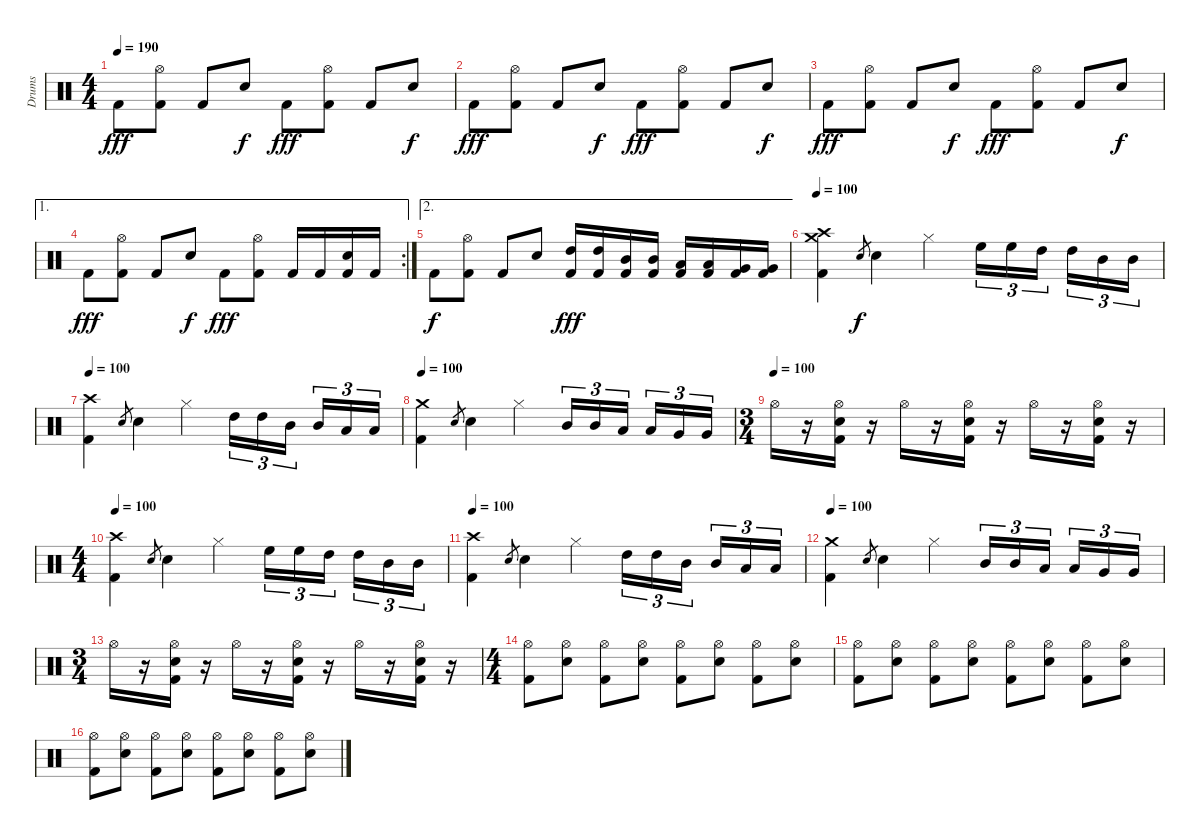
\track ("Drums" "Drums") {instrument percussion}
\staff {score}
\articulation defaults
\ts (4 4)
\tempo 190
\clef neutral
\ks c "Kick (hit) 2".8{dy fff}
("Hi-Hat (open)" "Kick (hit) 2").8 "Kick (hit) 2".8 "Snare (hit) 2".8{dy f} "Kick (hit) 2".8{dy fff} ("Hi-Hat (open)" "Kick (hit) 2").8 "Kick (hit) 2".8 "Snare (hit) 2".8{dy f} |
"Kick (hit) 2".8{dy fff} ("Hi-Hat (open)" "Kick (hit) 2").8 "Kick (hit) 2".8 "Snare (hit) 2".8{dy f} "Kick (hit) 2".8{dy fff} ("Hi-Hat (open)" "Kick (hit) 2").8 "Kick (hit) 2".8 "Snare (hit) 2".8{dy f} |
"Kick (hit) 2".8{dy fff} ("Hi-Hat (open)" "Kick (hit) 2").8 "Kick (hit) 2".8 "Snare (hit) 2".8{dy f} "Kick (hit) 2".8{dy fff} ("Hi-Hat (open)" "Kick (hit) 2").8 "Kick (hit) 2".8 "Snare (hit) 2".8{dy f} |
\ae 1
\rc 2 "Kick (hit) 2".8{dy fff}
("Hi-Hat (open)" "Kick (hit) 2").8 "Kick (hit) 2".8 "Snare (hit) 2".8{dy f} "Kick (hit) 2".8{dy fff} ("Hi-Hat (open)" "Kick (hit) 2").8 "Kick (hit) 2".16 "Kick (hit) 2".16 ("Snare (hit) 2" "Kick (hit) 2").16 "Kick (hit) 2".16 |
\ae 2 "Kick (hit) 2".8{dy f}
("Hi-Hat (open)" "Kick (hit) 2").8 "Kick (hit) 2".8 "Snare (hit) 2".8 ("High Tom (hit)" "Kick (hit) 2").16{dy fff} ("High Tom (hit)" "Kick (hit) 2").16 ("Mid Tom (hit)" "Kick (hit) 2").16 ("Mid Tom (hit)" "Kick (hit) 2").16 ("Low Tom (hit)" "Kick (hit) 2").16 ("Low Tom (hit)" "Kick (hit) 2").16 ("Very Low Tom (hit)" "Kick (hit) 2").16 ("Very Low Tom (hit)" "Kick (hit) 2").16 |
\tempo 100
("Crash high (hit)" "Crash medium (hit)" "Kick (hit) 2").4 "Electric Snare (hit)".8{gr dy f} "Snare (hit) 2".4 "Hi-Hat (closed)".4 "High Floor Tom (hit)".16{tu (3 2)} "High Floor Tom (hit)".16{tu (3 2)} "High Tom (hit)".16{tu (3 2)} "High Tom (hit)".16{tu (3 2)} "Mid Tom (hit)".16{tu (3 2)} "Mid Tom (hit)".16{tu (3 2)} |
\tempo 100
("Crash high (hit)" "Kick (hit) 2").4 "Electric Snare (hit)".8{gr} "Snare (hit) 2".4 "Hi-Hat (closed)".4 "High Tom (hit)".16{tu (3 2)} "High Tom (hit)".16{tu (3 2)} "Mid Tom (hit)".16{tu (3 2)} "Mid Tom (hit)".16{tu (3 2)} "Low Tom (hit)".16{tu (3 2)} "Low Tom (hit)".16{tu (3 2)} |
\tempo 100
("Crash medium (hit)" "Kick (hit) 2").4 "Electric Snare (hit)".8{gr} "Snare (hit) 2".4 "Hi-Hat (closed)".4 "Mid Tom (hit)".16{tu (3 2)} "Mid Tom (hit)".16{tu (3 2)} "Low Tom (hit)".16{tu (3 2)} "Low Tom (hit)".16{tu (3 2)} "Very Low Tom (hit)".16{tu (3 2)} "Very Low Tom (hit)".16{tu (3 2)} |
\ts (3 4)
\tempo (100)
"Hi-Hat (open)".16 r.16 ("Hi-Hat (open)" "Snare (hit) 2" "Kick (hit) 2").16 r.16 "Hi-Hat (open)".16 r.16 ("Hi-Hat (open)" "Snare (hit) 2" "Kick (hit) 2").16 r.16 "Hi-Hat (open)".16 r.16 ("Hi-Hat (open)" "Snare (hit) 2" "Kick (hit) 2").16 r.16 |
\ts (4 4)
\tempo 100
("Crash high (hit)" "Kick (hit) 2").4 "Electric Snare (hit)".8{gr} "Snare (hit) 2".4 "Hi-Hat (closed)".4 "High Floor Tom (hit)".16{tu (3 2)} "High Floor Tom (hit)".16{tu (3 2)} "High Tom (hit)".16{tu (3 2)} "High Tom (hit)".16{tu (3 2)} "Mid Tom (hit)".16{tu (3 2)} "Mid Tom (hit)".16{tu (3 2)} |
\tempo 100
("Crash high (hit)" "Kick (hit) 2").4 "Electric Snare (hit)".8{gr} "Snare (hit) 2".4 "Hi-Hat (closed)".4 "High Tom (hit)".16{tu (3 2)} "High Tom (hit)".16{tu (3 2)} "Mid Tom (hit)".16{tu (3 2)} "Mid Tom (hit)".16{tu (3 2)} "Low Tom (hit)".16{tu (3 2)} "Low Tom (hit)".16{tu (3 2)} |
\tempo 100
("Crash medium (hit)" "Kick (hit) 2").4 "Electric Snare (hit)".8{gr} "Snare (hit) 2".4 "Hi-Hat (closed)".4 "Mid Tom (hit)".16{tu (3 2)} "Mid Tom (hit)".16{tu (3 2)} "Low Tom (hit)".16{tu (3 2)} "Low Tom (hit)".16{tu (3 2)} "Very Low Tom (hit)".16{tu (3 2)} "Very Low Tom (hit)".16{tu (3 2)} |
\ts (3 4)
"Hi-Hat (open)".16 r.16 ("Hi-Hat (open)" "Snare (hit) 2" "Kick (hit) 2").16 r.16 "Hi-Hat (open)".16 r.16 ("Hi-Hat (open)" "Snare (hit) 2" "Kick (hit) 2").16 r.16 "Hi-Hat (open)".16 r.16 ("Hi-Hat (open)" "Snare (hit) 2" "Kick (hit) 2").16 r.16 |
\ts (4 4)
("Hi-Hat (open)" "Kick (hit) 2").8 ("Hi-Hat (open)" "Snare (hit) 2").8 ("Hi-Hat (open)" "Kick (hit) 2").8 ("Hi-Hat (open)" "Snare (hit) 2").8 ("Hi-Hat (open)" "Kick (hit) 2").8 ("Hi-Hat (open)" "Snare (hit) 2").8 ("Hi-Hat (open)" "Kick (hit) 2").8 ("Hi-Hat (open)" "Snare (hit) 2").8 |
("Hi-Hat (open)" "Kick (hit) 2").8 ("Hi-Hat (open)" "Snare (hit) 2").8 ("Hi-Hat (open)" "Kick (hit) 2").8 ("Hi-Hat (open)" "Snare (hit) 2").8 ("Hi-Hat (open)" "Kick (hit) 2").8 ("Hi-Hat (open)" "Snare (hit) 2").8 ("Hi-Hat (open)" "Kick (hit) 2").8 ("Hi-Hat (open)" "Snare (hit) 2").8 |
("Hi-Hat (open)" "Kick (hit) 2").8 ("Hi-Hat (open)" "Snare (hit) 2").8 ("Hi-Hat (open)" "Kick (hit) 2").8 ("Hi-Hat (open)" "Snare (hit) 2").8 ("Hi-Hat (open)" "Kick (hit) 2").8 ("Hi-Hat (open)" "Snare (hit) 2").8 ("Hi-Hat (open)" "Kick (hit) 2").8 ("Hi-Hat (open)" "Snare (hit) 2").8
